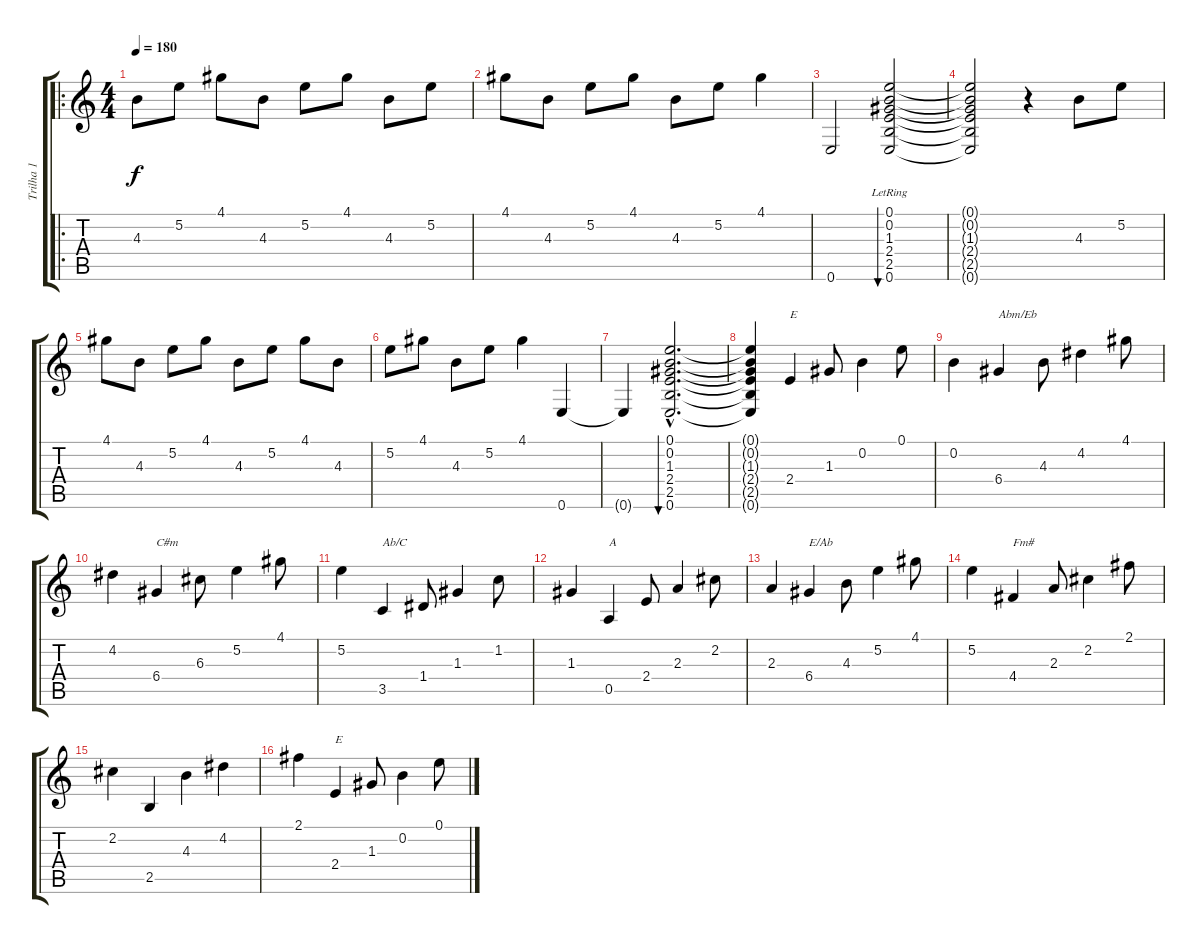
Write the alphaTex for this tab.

\track ("Trilha 1" "Trilha 1") {instrument acousticguitarnylon}
\staff {score tabs}
\tuning (E4 B3 G3 D3 A2 E2) {hide}
\ro
\ts (4 4)
\tempo 180
\clef g2
\ks c
4.3.8{dy f instrument acousticguitarnylon} 5.2.8 4.1.8 4.3.8 5.2.8 4.1.8 4.3.8 5.2.8 |
4.1.8 4.3.8 5.2.8 4.1.8 4.3.8 5.2.8 4.1.4 |
0.6.2 (0.1 0.2 1.3 2.4 2.5 0.6{lr}).2{bu 60} |
(0.1{t} 0.2{t} 1.3{t} 2.4{t} 2.5{t} 0.6{t}).2 r.4 4.3.8 5.2.8 |
4.1.8 4.3.8 5.2.8 4.1.8 4.3.8 5.2.8 4.1.8 4.3.8 |
5.2.8 4.1.8 4.3.8 5.2.8 4.1.4 0.6.4 |
0.6{t}.4 (0.1{hac} 0.2{hac} 1.3{hac} 2.4{hac} 2.5{hac} 0.6{hac}).2{d bu 60} |
(0.1{t} 0.2{t} 1.3{t} 2.4{t} 2.5{t} 0.6{t}).4 2.4.4{txt "E"} 1.3.8 0.2.4 0.1.8 |
0.2.4 6.4.4{txt "Abm/Eb"} 4.3.8 4.2.4 4.1.8 |
4.2.4 6.4.4{txt "C#m"} 6.3.8 5.2.4 4.1.8 |
5.2.4 3.5.4{txt "Ab/C"} 1.4.8 1.3.4 1.2.8 |
1.3.4 0.5.4{txt "A"} 2.4.8 2.3.4 2.2.8 |
2.3.4 6.4.4{txt "E/Ab"} 4.3.8 5.2.4 4.1.8 |
5.2.4 4.4.4{txt "Fm#"} 2.3.8 2.2.4 2.1.8 |
2.2.4 2.5.4 4.3.4 4.2.4 |
2.1.4 2.4.4{txt "E"} 1.3.8 0.2.4 0.1.8
